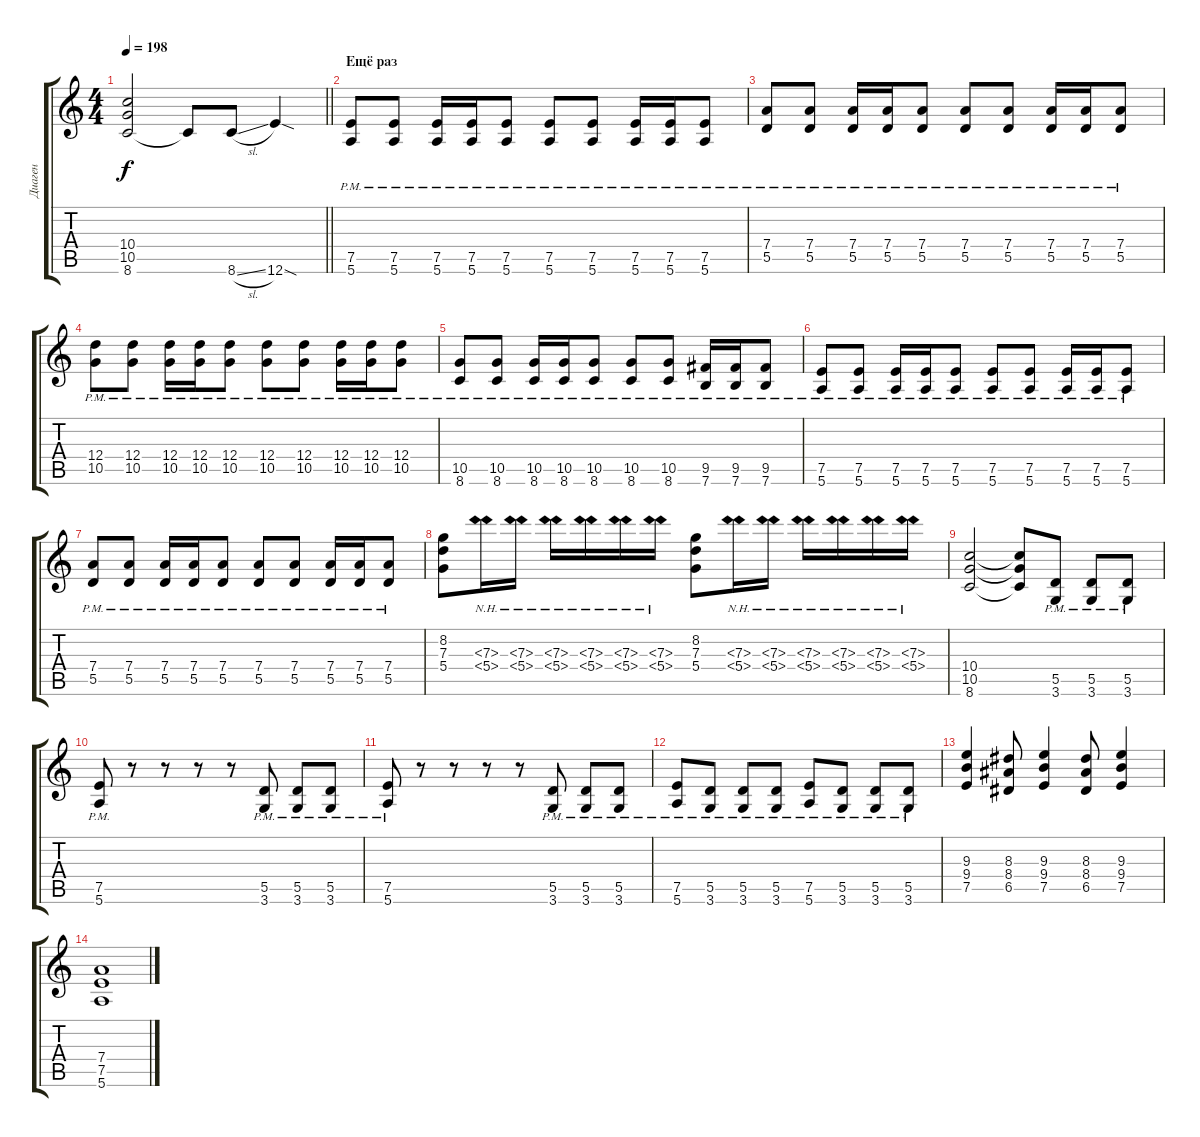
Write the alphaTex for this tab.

\track ("Диаген" "Диаген") {instrument distortionguitar}
\staff {score tabs}
\tuning (E4 B3 G3 D3 A2 E2) {hide}
\ts (4 4)
\tempo 198
\clef g2
\barLineRight lightlight
\ks c
(10.4 10.5 8.6).2{dy f} 8.6{t}.8 8.6{sl}.8 12.6{sod}.4 |
\section ("" "Ещё раз")
(7.5{pm} 5.6{pm}).8 (7.5{pm} 5.6{pm}).8 (7.5{pm} 5.6{pm}).16 (7.5{pm} 5.6{pm}).16 (7.5{pm} 5.6{pm}).8 (7.5{pm} 5.6{pm}).8 (7.5{pm} 5.6{pm}).8 (7.5{pm} 5.6{pm}).16 (7.5{pm} 5.6{pm}).16 (7.5{pm} 5.6{pm}).8 |
(7.4{pm} 5.5{pm}).8 (7.4{pm} 5.5{pm}).8 (7.4{pm} 5.5{pm}).16 (7.4{pm} 5.5{pm}).16 (7.4{pm} 5.5{pm}).8 (7.4{pm} 5.5{pm}).8 (7.4{pm} 5.5{pm}).8 (7.4{pm} 5.5{pm}).16 (7.4{pm} 5.5{pm}).16 (7.4{pm} 5.5{pm}).8 |
(12.4{pm} 10.5{pm}).8 (12.4{pm} 10.5{pm}).8 (12.4{pm} 10.5{pm}).16 (12.4{pm} 10.5{pm}).16 (12.4{pm} 10.5{pm}).8 (12.4{pm} 10.5{pm}).8 (12.4{pm} 10.5{pm}).8 (12.4{pm} 10.5{pm}).16 (12.4{pm} 10.5{pm}).16 (12.4{pm} 10.5{pm}).8 |
(10.5{pm} 8.6{pm}).8 (10.5{pm} 8.6{pm}).8 (10.5{pm} 8.6{pm}).16 (10.5{pm} 8.6{pm}).16 (10.5{pm} 8.6{pm}).8 (10.5{pm} 8.6{pm}).8 (10.5{pm} 8.6{pm}).8 (9.5{pm} 7.6{pm}).16 (9.5{pm} 7.6{pm}).16 (9.5{pm} 7.6{pm}).8 |
(7.5{pm} 5.6{pm}).8 (7.5{pm} 5.6{pm}).8 (7.5{pm} 5.6{pm}).16 (7.5{pm} 5.6{pm}).16 (7.5{pm} 5.6{pm}).8 (7.5{pm} 5.6{pm}).8 (7.5{pm} 5.6{pm}).8 (7.5{pm} 5.6{pm}).16 (7.5{pm} 5.6{pm}).16 (7.5{pm} 5.6{pm}).8 |
(7.4{pm} 5.5{pm}).8 (7.4{pm} 5.5{pm}).8 (7.4{pm} 5.5{pm}).16 (7.4{pm} 5.5{pm}).16 (7.4{pm} 5.5{pm}).8 (7.4{pm} 5.5{pm}).8 (7.4{pm} 5.5{pm}).8 (7.4{pm} 5.5{pm}).16 (7.4{pm} 5.5{pm}).16 (7.4{pm} 5.5{pm}).8 |
(8.2 7.3 5.4).8 (7.3{nh} 5.4{nh}).16 (7.3{nh} 5.4{nh}).16 (7.3{nh} 5.4{nh}).16 (7.3{nh} 5.4{nh}).16 (7.3{nh} 5.4{nh}).16 (7.3{nh} 5.4{nh}).16 (8.2 7.3 5.4).8 (7.3{nh} 5.4{nh}).16 (7.3{nh} 5.4{nh}).16 (7.3{nh} 5.4{nh}).16 (7.3{nh} 5.4{nh}).16 (7.3{nh} 5.4{nh}).16 (7.3{nh} 5.4{nh}).16 |
(10.4 10.5 8.6).2 (10.4{t} 10.5{t} 8.6{t}).8 (5.5{pm} 3.6{pm}).8 (5.5{pm} 3.6{pm}).8 (5.5{pm} 3.6{pm}).8 |
(7.5{pm} 5.6{pm}).8 r.8 r.8 r.8 r.8 (5.5{pm} 3.6{pm}).8 (5.5{pm} 3.6{pm}).8 (5.5{pm} 3.6{pm}).8 |
(7.5{pm} 5.6{pm}).8 r.8 r.8 r.8 r.8 (5.5{pm} 3.6{pm}).8 (5.5{pm} 3.6{pm}).8 (5.5{pm} 3.6{pm}).8 |
(7.5{pm} 5.6{pm}).8 (5.5{pm} 3.6{pm}).8 (5.5{pm} 3.6{pm}).8 (5.5{pm} 3.6{pm}).8 (7.5{pm} 5.6{pm}).8 (5.5{pm} 3.6{pm}).8 (5.5{pm} 3.6{pm}).8 (5.5{pm} 3.6{pm}).8 |
(9.3 9.4 7.5).4 (8.3 8.4 6.5).8 (9.3 9.4 7.5).4 (8.3 8.4 6.5).8 (9.3 9.4 7.5).4 |
(7.4 7.5 5.6).1
